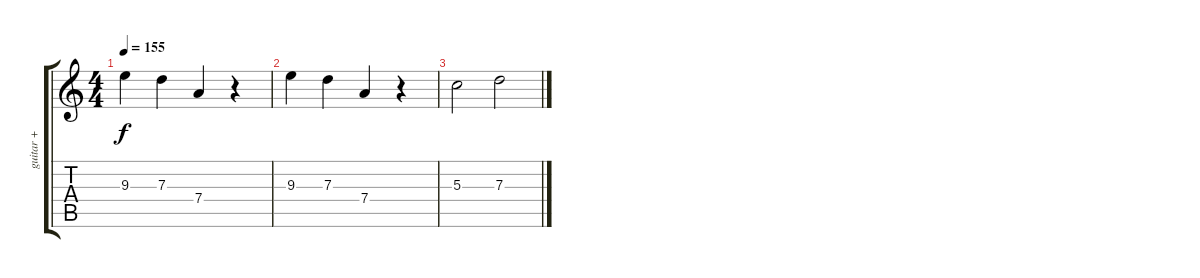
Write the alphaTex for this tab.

\track ("guitar +" "guitar +") {instrument distortionguitar}
\staff {score tabs}
\tuning (E4 B3 G3 D3 A2 E2) {hide}
\ts (4 4)
\tempo 155
\clef g2
\ks c
9.3.4{dy f} 7.3.4 7.4.4 r.4 |
9.3.4 7.3.4 7.4.4 r.4 |
5.3.2 7.3.2
